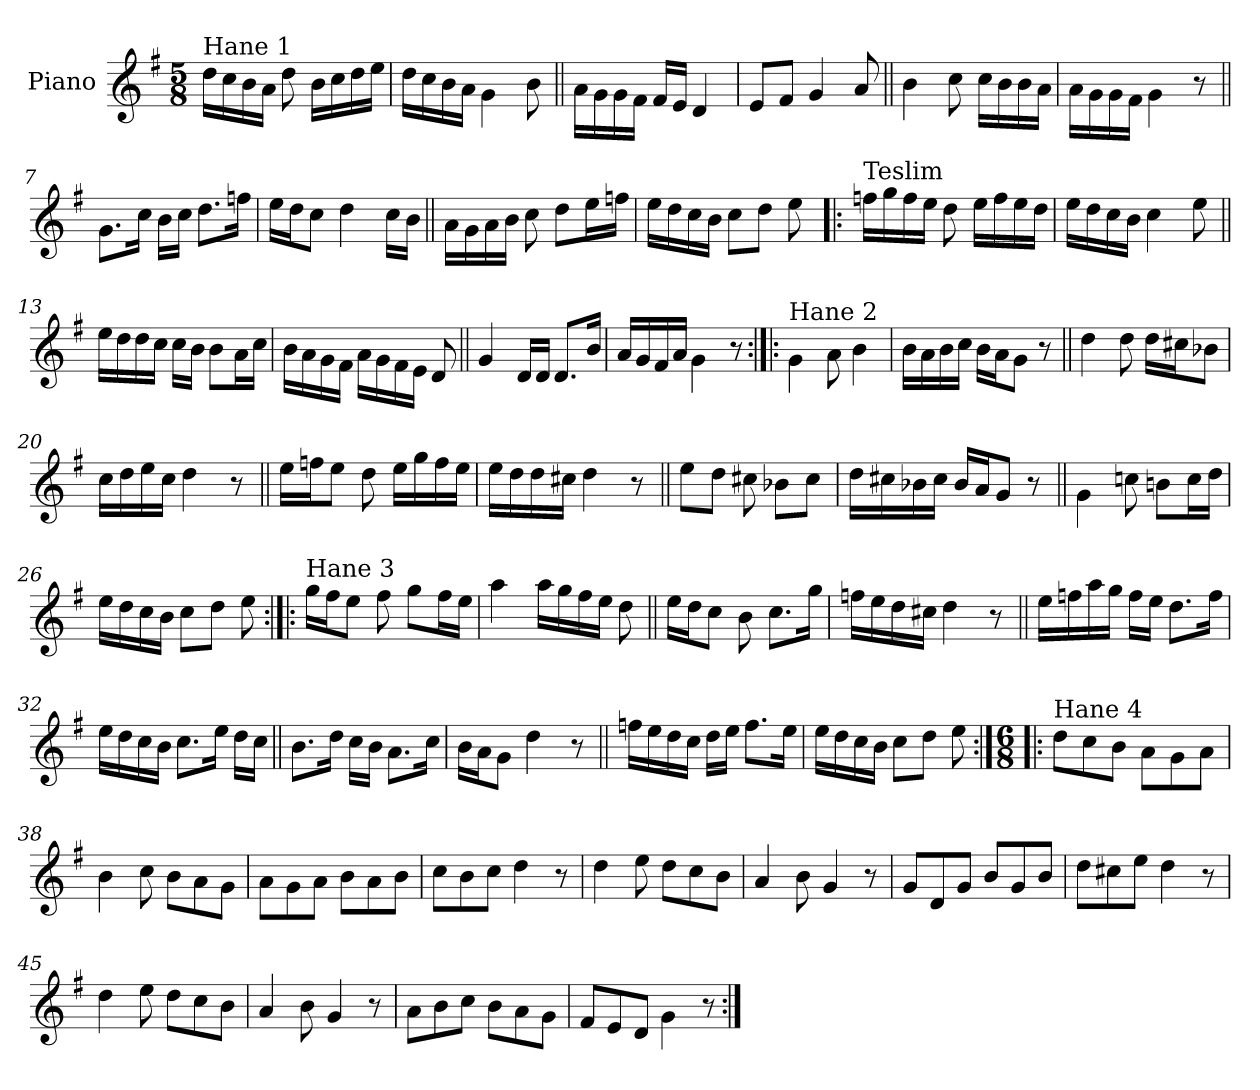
**kern
*part1
*staff1
*I"Piano
*I'Pno
*clefG2
*k[f#]
*G:
*M5/8
=1
!LO:TX:a:t=Hane 1
16dd\LL
16cc\
16b\
16a\JJ
8dd\
16b\LL
16cc\
16dd\
16ee\JJ
=2
16dd\LL
16cc\
16b\
16a\JJ
4g\
8b\
=3||
16a\LL
16g\
16g\
16f#\JJ
16f#/LL
16e/JJ
4d/
=4
8e/L
8f#/J
4g/
8a/
!!LO:LB:g=z
=5||
4b\
8cc\
16cc\LL
16b\
16b\
16a\JJ
=6
16a\LL
16g\
16g\
16f#\JJ
4g\
8r
=7||
8.g\L
16cc\Jk
16b\LL
16cc\JJ
8.dd\L
16ffn\Jk
=8
16ee\LL
16dd\J
8cc\J
4dd\
16cc\LL
16b\JJ
!!LO:LB:g=z
=9||
16a\LL
16g\
16a\
16b\JJ
8cc\
8dd\L
16ee\L
16ffn\JJ
=10
16ee\LL
16dd\
16cc\
16b\JJ
8cc\L
8dd\J
8ee\
=11!|:
!LO:TX:a:t=Teslim
16ffn\LL
16gg\
16ff\
16ee\JJ
8dd\
16ee\LL
16ff\
16ee\
16dd\JJ
=12
16ee\LL
16dd\
16cc\
16b\JJ
4cc\
8ee\
!!LO:LB:g=z
=13||
16ee\LL
16dd\
16dd\
16cc\JJ
16cc\LL
16b\JJ
8b\L
16a\L
16cc\JJ
=14
16b\LL
16a\
16g\
16f#\JJ
16a\LL
16g\
16f#\
16e\JJ
8d/
=15||
4g/
16d/LL
16d/JJ
8.d/L
16b/Jk
=16
16a/LL
16g/
16f#/
16a/JJ
4g\
8r
!!LO:LB:g=z
=17:|!|:
!LO:TX:a:t=Hane 2
4g\
8a\
4b\
=18
16b\LL
16a\
16b\
16cc\JJ
16b\LL
16a\J
8g\J
8r
=19||
4dd\
8dd\
16dd\LL
16cc#X\J
8b-X\J
=20
16cc\LL
16dd\
16ee\
16cc\JJ
4dd\
8r
=21||
16ee\LL
16ffn\J
8ee\J
8dd\
16ee\LL
16gg\
16ff\
16ee\JJ
!!LO:LB:g=z
=22
16ee\LL
16dd\
16dd\
16cc#X\JJ
4dd\
8r
=23||
8ee\L
8dd\J
8cc#X\
8b-X\L
8cc#\J
=24
16dd\LL
16cc#X\
16b-X\
16cc#\JJ
16b-/LL
16a/J
8g/J
8r
=25||
4g\
8ccn\
8bn\L
16cc\L
16dd\JJ
=26
16ee\LL
16dd\
16cc\
16b\JJ
8cc\L
8dd\J
8ee\
!!LO:LB:g=z
=27:|!|:
!LO:TX:a:t=Hane 3
16gg\LL
16ff#\J
8ee\J
8ff#\
8gg\L
16ff#\L
16ee\JJ
=28
4aa\
16aa\LL
16gg\
16ff#\
16ee\JJ
8dd\
=29||
16ee\LL
16dd\J
8cc\J
8b\
8.cc\L
16gg\Jk
!!LO:LB:g=z
=30
16ffn\LL
16ee\
16dd\
16cc#X\JJ
4dd\
8r
=31||
16ee\LL
16ffn\
16aa\
16gg\JJ
16ff\LL
16ee\JJ
8.dd\L
16ff\Jk
=32
16ee\LL
16dd\
16cc\
16b\JJ
8.cc\L
16ee\Jk
16dd\LL
16cc\JJ
=33||
8.b\L
16dd\Jk
16cc\LL
16b\JJ
8.a\L
16cc\Jk
!!LO:LB:g=z
=34
16b\LL
16a\J
8g\J
4dd\
8r
=35||
16ffn\LL
16ee\
16dd\
16cc\JJ
16dd\LL
16ee\JJ
8.ff\L
16ee\Jk
=36
16ee\LL
16dd\
16cc\
16b\JJ
8cc\L
8dd\J
8ee\
!!LO:PB:g=z
=37:|!|:
*M6/8
!LO:TX:a:t=Hane 4
8dd\L
8cc\
8b\J
8a\L
8g\
8a\J
=38
4b\
8cc\
8b\L
8a\
8g\J
=39
8a\L
8g\
8a\J
8b\L
8a\
8b\J
=40
8cc\L
8b\
8cc\J
4dd\
8r
!!LO:LB:g=z
=41
4dd\
8ee\
8dd\L
8cc\
8b\J
=42
4a/
8b\
4g/
8r
=43
8g/L
8d/
8g/J
8b/L
8g/
8b/J
=44
8dd\L
8cc#X\
8ee\J
4dd\
8r
!!LO:LB:g=z
=45
4dd\
8ee\
8dd\L
8cc\
8b\J
=46
4a/
8b\
4g/
8r
=47
8a\L
8b\
8cc\J
8b\L
8a\
8g\J
=48
8f#/L
8e/
8d/J
4g\
8r
=:|!
*-
